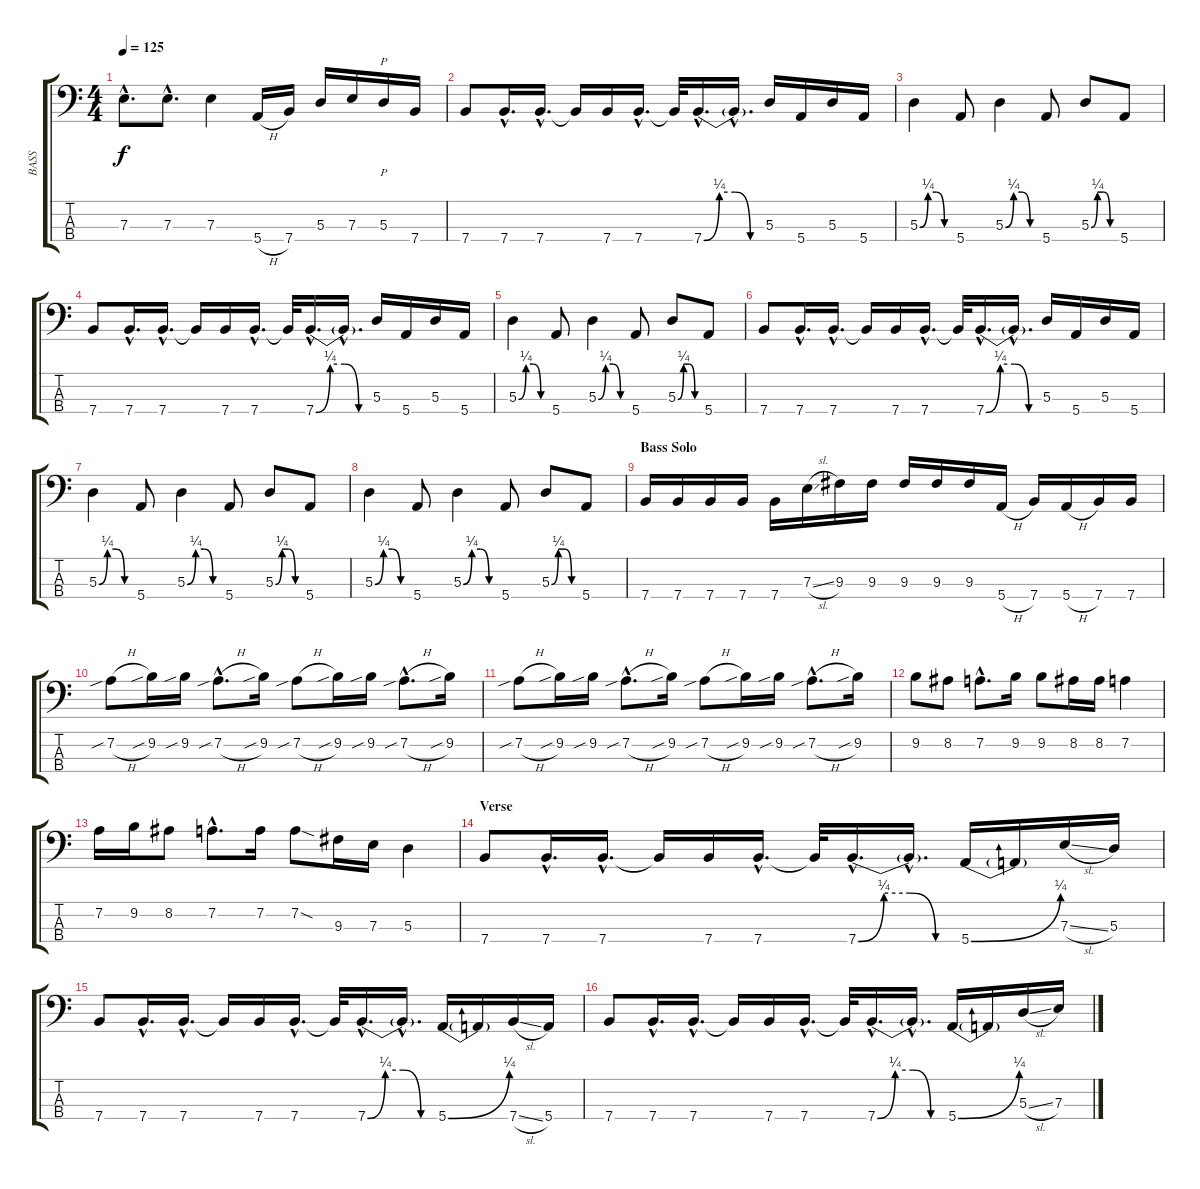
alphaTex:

\track ("BASS" "BASS") {instrument electricbassfinger}
\staff {score tabs}
\tuning (G2 D2 A1 E1) {hide}
\ts (4 4)
\tempo 125
\clef f4
\ks c
7.3{hac}.8{d dy f} 7.3{hac}.8{d} 7.3.4 5.4{h}.16 7.4.16 5.3.16 7.3.16 5.3.16{p} 7.4.16 |
7.4.8{instrument electricbassfinger} 7.4{hac}.16{d} 7.4{hac}.16{d} 7.4{t}.16 7.4.16 7.4{hac}.16{d} 7.4{t}.32 7.4{be (custom 0 0 15 1 30 1 45 0 60 0) hac}.16{d} 7.4{hac t}.16{d} 5.3.16 5.4.16 5.3.16 5.4.16 |
5.3{be (custom 0 0 15 1 30 1 45 0 60 0)}.4 5.4.8 5.3{be (custom 0 0 15 1 30 1 45 0 60 0)}.4 5.4.8 5.3{be (custom 0 0 15 1 30 1 45 0 60 0)}.8 5.4.8 |
7.4.8 7.4{hac}.16{d} 7.4{hac}.16{d} 7.4{t}.16 7.4.16 7.4{hac}.16{d} 7.4{t}.32 7.4{be (custom 0 0 15 1 30 1 45 0 60 0) hac}.16{d} 7.4{hac t}.16{d} 5.3.16 5.4.16 5.3.16 5.4.16 |
5.3{be (custom 0 0 15 1 30 1 45 0 60 0)}.4 5.4.8 5.3{be (custom 0 0 15 1 30 1 45 0 60 0)}.4 5.4.8 5.3{be (custom 0 0 15 1 30 1 45 0 60 0)}.8 5.4.8 |
7.4.8 7.4{hac}.16{d} 7.4{hac}.16{d} 7.4{t}.16 7.4.16 7.4{hac}.16{d} 7.4{t}.32 7.4{be (custom 0 0 15 1 30 1 45 0 60 0) hac}.16{d} 7.4{hac t}.16{d} 5.3.16 5.4.16 5.3.16 5.4.16 |
5.3{be (custom 0 0 15 1 30 1 45 0 60 0)}.4 5.4.8 5.3{be (custom 0 0 15 1 30 1 45 0 60 0)}.4 5.4.8 5.3{be (custom 0 0 15 1 30 1 45 0 60 0)}.8 5.4.8 |
5.3{be (custom 0 0 15 1 30 1 45 0 60 0)}.4 5.4.8 5.3{be (custom 0 0 15 1 30 1 45 0 60 0)}.4 5.4.8 5.3{be (custom 0 0 15 1 30 1 45 0 60 0)}.8 5.4.8 |
\section ("" "Bass Solo")
7.4.16 7.4.16 7.4.16 7.4.16 7.4.16 7.3{sl}.16 9.3.16 9.3.16 9.3.16 9.3.16 9.3.16 5.4{h}.16 7.4.16 5.4{h}.16 7.4.16 7.4.16 |
7.2{sib h}.8 9.2{sib}.16 9.2{sib}.16 7.2{sib h hac}.8{d} 9.2{sib}.16 7.2{sib h}.8 9.2{sib}.16 9.2{sib}.16 7.2{sib h hac}.8{d} 9.2{sib}.16 |
7.2{sib h}.8 9.2{sib}.16 9.2{sib}.16 7.2{sib h hac}.8{d} 9.2{sib}.16 7.2{sib h}.8 9.2{sib}.16 9.2{sib}.16 7.2{sib h hac}.8{d} 9.2{sib}.16 |
9.2.8 8.2.8 7.2{hac}.8{d} 9.2.16 9.2.8 8.2.16 8.2.16 7.2.4 |
7.2.16 9.2.16 8.2.8 7.2{hac}.8{d} 7.2.16 7.2{sod}.8 9.3.16 7.3.16 5.3.4 |
\section ("" "Verse")
7.4.8 7.4{hac}.16{d} 7.4{hac}.16{d} 7.4{t}.16 7.4.16 7.4{hac}.16{d} 7.4{t}.32 7.4{be (custom 0 0 15 1 30 1 45 0 60 0) hac}.16{d} 7.4{hac t}.16{d} 5.4{be (bend 0 0 60 1)}.16 5.4{t}.16 7.3{sl}.16 5.3.16 |
7.4.8 7.4{hac}.16{d} 7.4{hac}.16{d} 7.4{t}.16 7.4.16 7.4{hac}.16{d} 7.4{t}.32 7.4{be (custom 0 0 15 1 30 1 45 0 60 0) hac}.16{d} 7.4{hac t}.16{d} 5.4{be (bend 0 0 60 1)}.16 5.4{t}.16 7.4{sl}.16 5.4.16 |
7.4.8 7.4{hac}.16{d} 7.4{hac}.16{d} 7.4{t}.16 7.4.16 7.4{hac}.16{d} 7.4{t}.32 7.4{be (custom 0 0 15 1 30 1 45 0 60 0) hac}.16{d} 7.4{hac t}.16{d} 5.4{be (bend 0 0 60 1)}.16 5.4{t}.16 5.3{sl}.16 7.3.16
